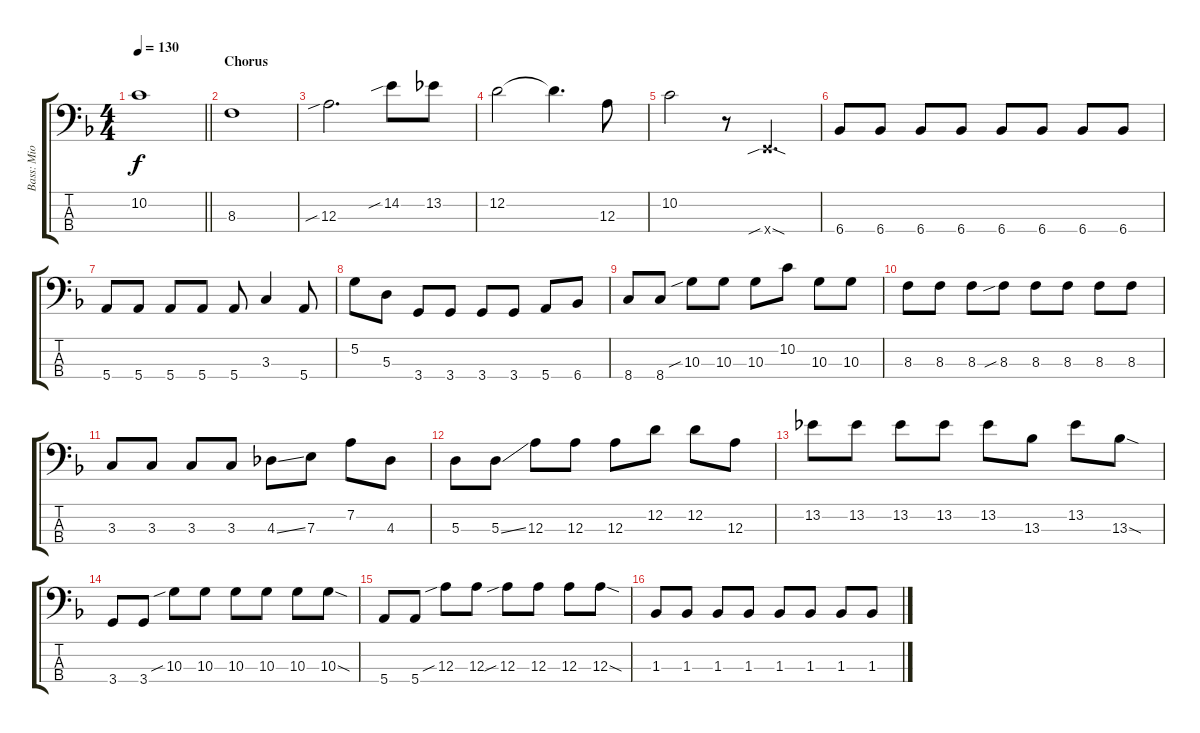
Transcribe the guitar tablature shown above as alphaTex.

\track ("Bass: Mio Akiyama" "Bass: Mio ") {instrument electricbassfinger}
\staff {score tabs}
\tuning (G2 D2 A1 E1) {hide}
\ts (4 4)
\tempo 130
\clef f4
\barLineRight lightlight
\ks f
10.2.1{dy f} |
\section ("" "Chorus")
8.3.1 |
12.3{sib}.2{d} 14.2{sib}.8 13.2.8 |
12.2.2 12.2{t}.4{d} 12.3.8 |
10.2.2 r.8 0.4{sib sod x}.4{d} |
6.4.8 6.4.8 6.4.8 6.4.8 6.4.8 6.4.8 6.4.8 6.4.8 |
5.4.8 5.4.8 5.4.8 5.4.8 5.4.8 3.3.4 5.4.8 |
5.2.8 5.3.8 3.4.8 3.4.8 3.4.8 3.4.8 5.4.8 6.4.8 |
8.4.8 8.4.8 10.3{sib}.8 10.3.8 10.3.8 10.2.8 10.3.8 10.3.8 |
8.3.8 8.3.8 8.3.8 8.3{sib}.8 8.3.8 8.3.8 8.3.8 8.3.8 |
3.3.8 3.3.8 3.3.8 3.3.8 4.3{ss}.8 7.3.8 7.2.8 4.3.8 |
5.3.8 5.3{ss}.8 12.3.8 12.3.8 12.3.8 12.2.8 12.2.8 12.3.8 |
13.2.8 13.2.8 13.2.8 13.2.8 13.2.8 13.3.8 13.2.8 13.3{sod}.8 |
3.4.8 3.4.8 10.3{sib}.8 10.3.8 10.3.8 10.3.8 10.3.8 10.3{sod}.8 |
5.4.8 5.4.8 12.3{sib}.8 12.3.8 12.3{sib}.8 12.3.8 12.3.8 12.3{sod}.8 |
1.3.8 1.3.8 1.3.8 1.3.8 1.3.8 1.3.8 1.3.8 1.3.8
